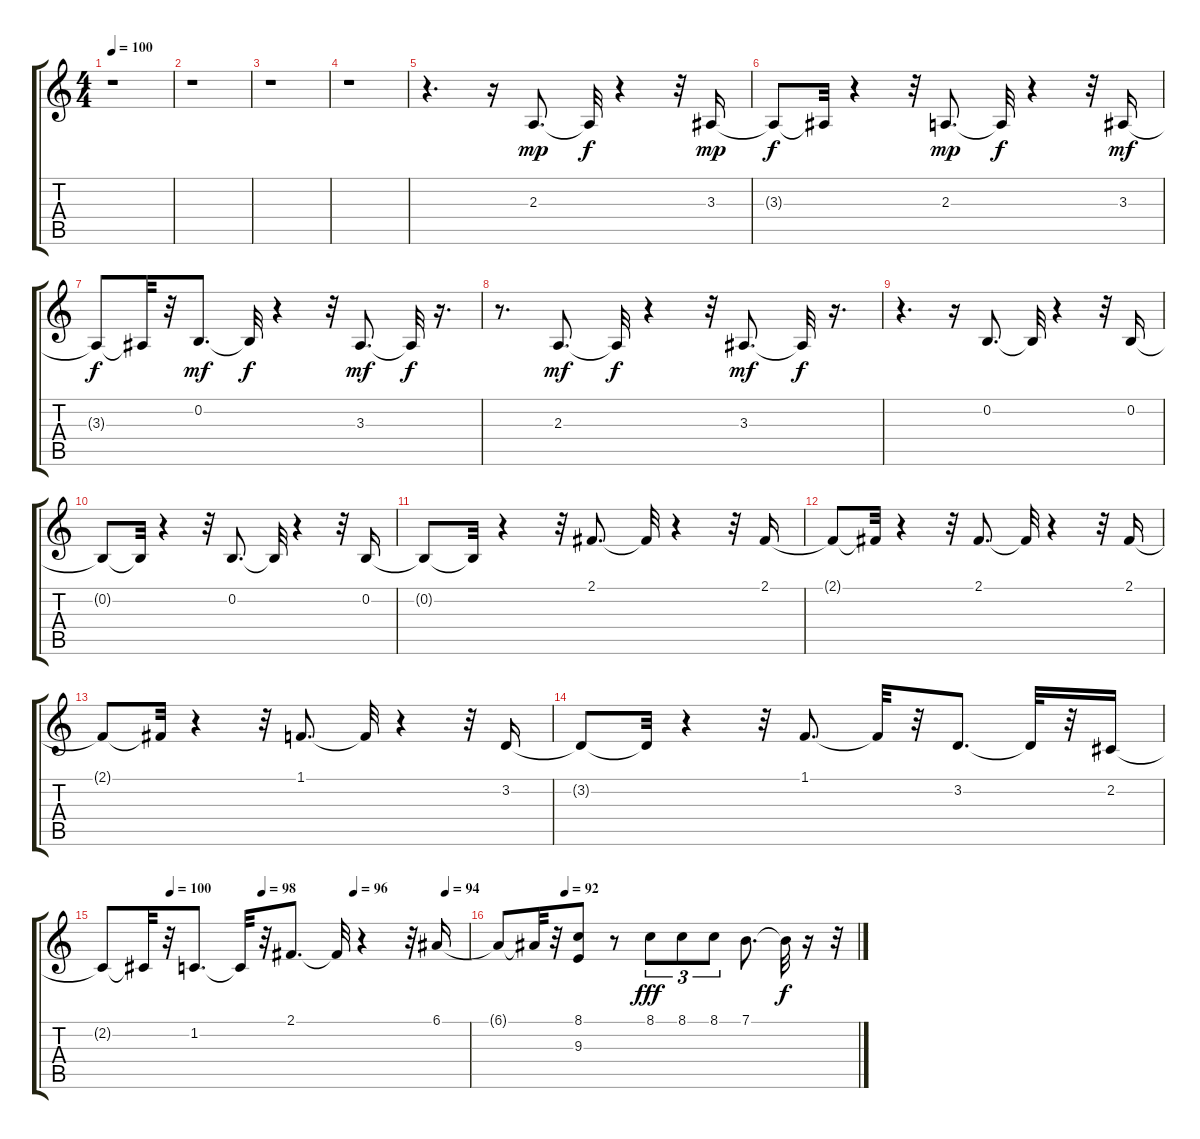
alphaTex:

\track "" {instrument stringensemble1}
\staff {score tabs}
\tuning (E4 B3 G3 D3 A2 E2) {hide}
\ts (4 4)
\tempo 100
\clef g2
\ks c
r.1{dy f} |
r.1 |
r.1 |
r.1 |
r.4{d} r.16 2.3.8{d dy mp instrument stringensemble1} 2.3{t}.32{dy f} r.4 r.32 3.3.16{dy mp} |
3.3{t}.8{dy f} 3.3{t}.32 r.4 r.32 2.3.8{d dy mp} 2.3{t}.32{dy f} r.4 r.32 3.3.16{dy mf} |
3.3{t}.8{dy f} 3.3{t}.32 r.32 0.2.8{d dy mf} 0.2{t}.32{dy f} r.4 r.32 3.3.8{d dy mf} 3.3{t}.32{dy f} r.16{d} |
r.8{d} 2.3.8{d dy mf} 2.3{t}.32{dy f} r.4 r.32 3.3.8{d dy mf} 3.3{t}.32{dy f} r.16{d} |
r.4{d} r.16 0.2.8{d} 0.2{t}.32 r.4 r.32 0.2.16 |
0.2{t}.8 0.2{t}.32 r.4 r.32 0.2.8{d} 0.2{t}.32 r.4 r.32 0.2.16 |
0.2{t}.8 0.2{t}.32 r.4 r.32 2.1.8{d} 2.1{t}.32 r.4 r.32 2.1.16 |
2.1{t}.8 2.1{t}.32 r.4 r.32 2.1.8{d} 2.1{t}.32 r.4 r.32 2.1.16 |
2.1{t}.8 2.1{t}.32 r.4 r.32 1.1.8{d} 1.1{t}.32 r.4 r.32 3.2.16 |
3.2{t}.8 3.2{t}.32 r.4 r.32 1.1.8{d} 1.1{t}.32 r.32 3.2.8{d} 3.2{t}.32 r.32 2.2.16 |
\tempo (100 0.1875)
\tempo (98 0.4375)
\tempo (96 0.6875)
\tempo (94 0.9375)
2.2{t}.8 2.2{t}.32 r.32 1.2.8{d} 1.2{t}.32 r.32 2.1.8{d} 2.1{t}.32 r.4 r.32 6.1.16 |
\tempo (92 0.1875)
6.1{t}.8 6.1{t}.32 r.32 (8.1 9.3).8 r.8 8.1.8{tu (3 2) dy fff} 8.1.8{tu (3 2)} 8.1.8{tu (3 2)} 7.1.8{d} 7.1{t}.32{dy f} r.16 r.32
